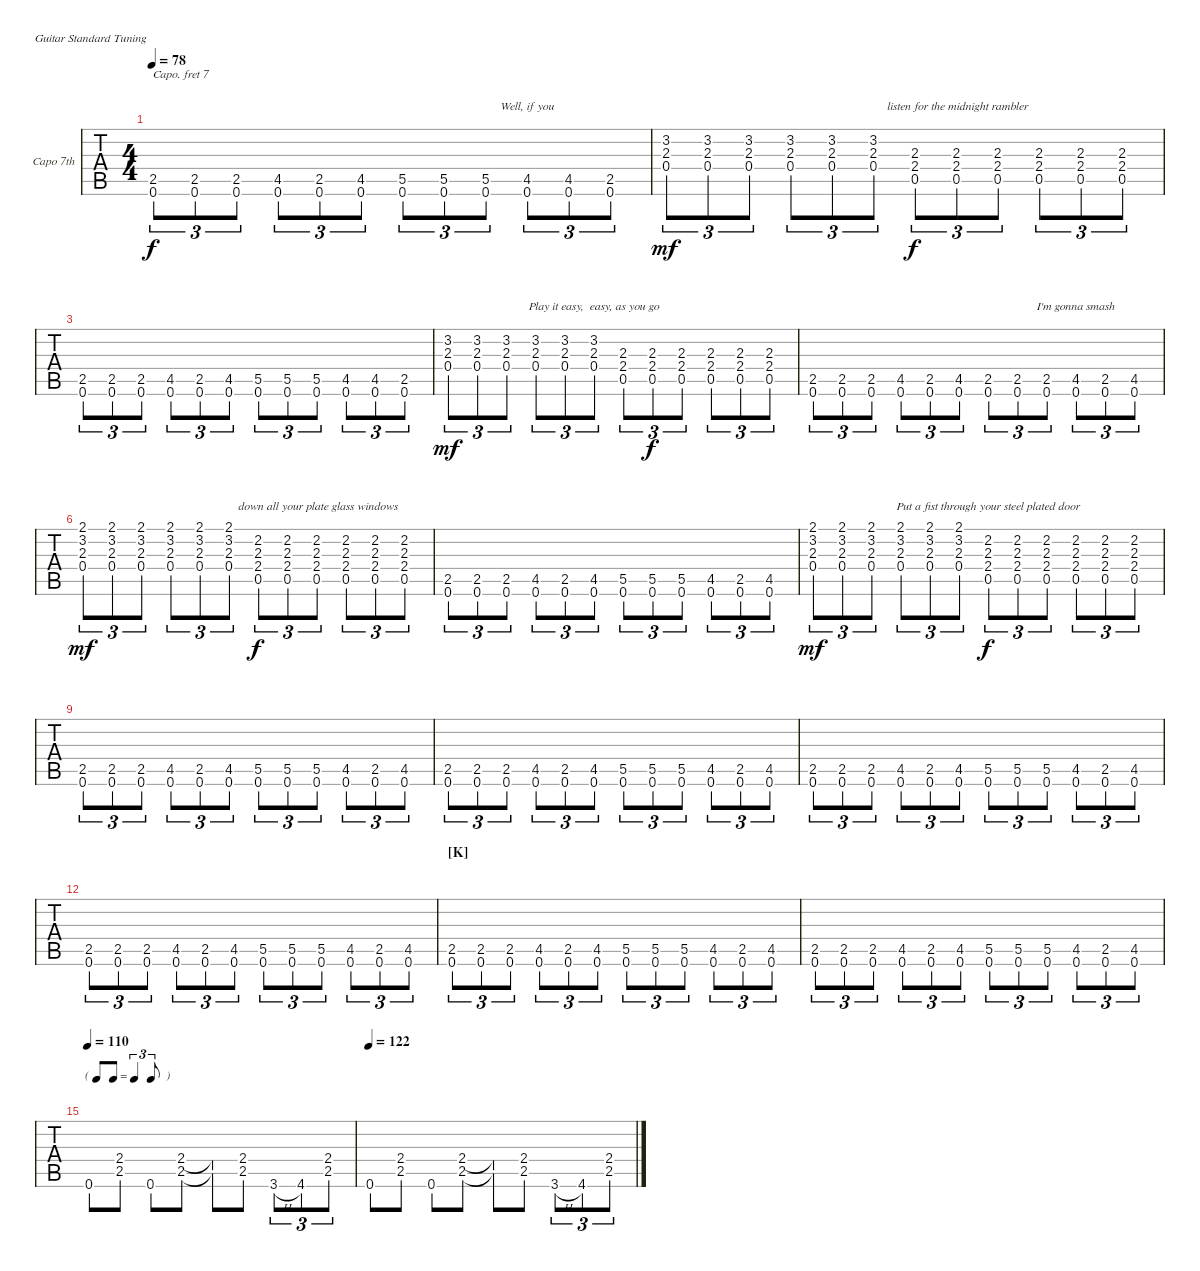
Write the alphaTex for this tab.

\bracketExtendMode nobrackets
\firstSystemTrackNameOrientation horizontal
\otherSystemsTrackNameOrientation horizontal
\defaultBarNumberDisplay FirstOfSystem
\track ("Capo 7th" "Capo 7th") {instrument electricguitarclean}
\staff {tabs}
\capo 7
\tuning (E4 B3 G3 D3 A2 E2)
\ts (4 4)
\tempo 78
\clef g2
\ks b
(2.5 0.6).8{tu (3 2) lyrics (0 "") lyrics (1 "") lyrics (2 "") lyrics (3 "") lyrics (4 "") dy f} (2.5 0.6).8{tu (3 2) lyrics (0 "") lyrics (1 "") lyrics (2 "") lyrics (3 "") lyrics (4 "")} (2.5 0.6).8{tu (3 2) lyrics (0 "") lyrics (1 "") lyrics (2 "") lyrics (3 "") lyrics (4 "")} (4.5 0.6).8{tu (3 2) lyrics (0 "") lyrics (1 "") lyrics (2 "") lyrics (3 "") lyrics (4 "")} (2.5 0.6).8{tu (3 2) lyrics (0 "") lyrics (1 "") lyrics (2 "") lyrics (3 "") lyrics (4 "")} (4.5 0.6).8{tu (3 2) lyrics (0 "") lyrics (1 "") lyrics (2 "") lyrics (3 "") lyrics (4 "")} (0.6 5.5).8{tu (3 2) lyrics (0 "") lyrics (1 "") lyrics (2 "") lyrics (3 "") lyrics (4 "")} (0.6 5.5).8{tu (3 2) lyrics (0 "") lyrics (1 "") lyrics (2 "") lyrics (3 "") lyrics (4 "")} (0.6 5.5).8{tu (3 2) lyrics (0 "") lyrics (1 "") lyrics (2 "") lyrics (3 "") lyrics (4 "")} (4.5 0.6).8{tu (3 2) lyrics (0 "") lyrics (1 "") lyrics (2 "") lyrics (3 "") lyrics (4 "Well, if you")} (4.5 0.6).8{tu (3 2) lyrics (0 "") lyrics (1 "") lyrics (2 "") lyrics (3 "") lyrics (4 "")} (2.5 0.6).8{tu (3 2) lyrics (0 "") lyrics (1 "") lyrics (2 "") lyrics (3 "") lyrics (4 "")} |
(3.2 2.3 0.4).8{tu (3 2) lyrics (0 "") lyrics (1 "") lyrics (2 "") lyrics (3 "") lyrics (4 "") dy mf} (3.2 2.3 0.4).8{tu (3 2) lyrics (0 "") lyrics (1 "") lyrics (2 "") lyrics (3 "") lyrics (4 "")} (3.2 2.3 0.4).8{tu (3 2) lyrics (0 "") lyrics (1 "") lyrics (2 "") lyrics (3 "") lyrics (4 "")} (3.2 2.3 0.4).8{tu (3 2) lyrics (0 "") lyrics (1 "") lyrics (2 "") lyrics (3 "") lyrics (4 "")} (3.2 2.3 0.4).8{tu (3 2) lyrics (0 "") lyrics (1 "") lyrics (2 "") lyrics (3 "") lyrics (4 "")} (3.2 2.3 0.4).8{tu (3 2) lyrics (0 "") lyrics (1 "") lyrics (2 "") lyrics (3 "") lyrics (4 "")} (2.3 2.4 0.5).8{tu (3 2) lyrics (0 "") lyrics (1 "") lyrics (2 "") lyrics (3 "") lyrics (4 "") dy f} (2.3 2.4 0.5).8{tu (3 2) lyrics (0 "") lyrics (1 "") lyrics (2 "") lyrics (3 "") lyrics (4 " listen for the midnight rambler")} (2.3 2.4 0.5).8{tu (3 2) lyrics (0 "") lyrics (1 "") lyrics (2 "") lyrics (3 "") lyrics (4 "")} (2.3 2.4 0.5).8{tu (3 2) lyrics (0 "") lyrics (1 "") lyrics (2 "") lyrics (3 "") lyrics (4 "")} (2.3 2.4 0.5).8{tu (3 2) lyrics (0 "") lyrics (1 "") lyrics (2 "") lyrics (3 "") lyrics (4 "")} (2.3 2.4 0.5).8{tu (3 2) lyrics (0 "") lyrics (1 "") lyrics (2 "") lyrics (3 "") lyrics (4 "")} |
(2.5 0.6).8{tu (3 2) lyrics (0 "") lyrics (1 "") lyrics (2 "") lyrics (3 "") lyrics (4 "")} (2.5 0.6).8{tu (3 2) lyrics (0 "") lyrics (1 "") lyrics (2 "") lyrics (3 "") lyrics (4 "")} (2.5 0.6).8{tu (3 2) lyrics (0 "") lyrics (1 "") lyrics (2 "") lyrics (3 "") lyrics (4 "")} (4.5 0.6).8{tu (3 2) lyrics (0 "") lyrics (1 "") lyrics (2 "") lyrics (3 "") lyrics (4 "")} (2.5 0.6).8{tu (3 2) lyrics (0 "") lyrics (1 "") lyrics (2 "") lyrics (3 "") lyrics (4 "")} (4.5 0.6).8{tu (3 2) lyrics (0 "") lyrics (1 "") lyrics (2 "") lyrics (3 "") lyrics (4 "")} (0.6 5.5).8{tu (3 2) lyrics (0 "") lyrics (1 "") lyrics (2 "") lyrics (3 "") lyrics (4 "")} (0.6 5.5).8{tu (3 2) lyrics (0 "") lyrics (1 "") lyrics (2 "") lyrics (3 "") lyrics (4 "")} (0.6 5.5).8{tu (3 2) lyrics (0 "") lyrics (1 "") lyrics (2 "") lyrics (3 "") lyrics (4 "")} (4.5 0.6).8{tu (3 2) lyrics (0 "") lyrics (1 "") lyrics (2 "") lyrics (3 "") lyrics (4 "")} (4.5 0.6).8{tu (3 2) lyrics (0 "") lyrics (1 "") lyrics (2 "") lyrics (3 "") lyrics (4 "")} (2.5 0.6).8{tu (3 2) lyrics (0 "") lyrics (1 "") lyrics (2 "") lyrics (3 "") lyrics (4 "")} |
(3.2 2.3 0.4).8{tu (3 2) lyrics (0 "") lyrics (1 "") lyrics (2 "") lyrics (3 "") lyrics (4 "") dy mf} (3.2 2.3 0.4).8{tu (3 2) lyrics (0 "") lyrics (1 "") lyrics (2 "") lyrics (3 "") lyrics (4 "")} (3.2 2.3 0.4).8{tu (3 2) lyrics (0 "") lyrics (1 "") lyrics (2 "") lyrics (3 "") lyrics (4 "")} (3.2 2.3 0.4).8{tu (3 2) lyrics (0 "") lyrics (1 "") lyrics (2 "") lyrics (3 "") lyrics (4 "")} (3.2 2.3 0.4).8{tu (3 2) lyrics (0 "") lyrics (1 "") lyrics (2 "") lyrics (3 "") lyrics (4 "")} (3.2 2.3 0.4).8{tu (3 2) lyrics (0 "") lyrics (1 "") lyrics (2 "") lyrics (3 "") lyrics (4 "Play it easy,  easy, as you go    ")} (2.3 2.4 0.5).8{tu (3 2) lyrics (0 "") lyrics (1 "") lyrics (2 "") lyrics (3 "") lyrics (4 "")} (2.3 2.4 0.5).8{tu (3 2) lyrics (0 "") lyrics (1 "") lyrics (2 "") lyrics (3 "") lyrics (4 "") dy f} (2.3 2.4 0.5).8{tu (3 2) lyrics (0 "") lyrics (1 "") lyrics (2 "") lyrics (3 "") lyrics (4 "")} (2.3 2.4 0.5).8{tu (3 2) lyrics (0 "") lyrics (1 "") lyrics (2 "") lyrics (3 "") lyrics (4 "")} (2.3 2.4 0.5).8{tu (3 2) lyrics (0 "") lyrics (1 "") lyrics (2 "") lyrics (3 "") lyrics (4 "")} (2.3 2.4 0.5).8{tu (3 2) lyrics (0 "") lyrics (1 "") lyrics (2 "") lyrics (3 "") lyrics (4 "")} |
(2.5 0.6).8{tu (3 2) lyrics (0 "") lyrics (1 "") lyrics (2 "") lyrics (3 "") lyrics (4 "")} (2.5 0.6).8{tu (3 2) lyrics (0 "") lyrics (1 "") lyrics (2 "") lyrics (3 "") lyrics (4 "")} (2.5 0.6).8{tu (3 2) lyrics (0 "") lyrics (1 "") lyrics (2 "") lyrics (3 "") lyrics (4 "")} (4.5 0.6).8{tu (3 2) lyrics (0 "") lyrics (1 "") lyrics (2 "") lyrics (3 "") lyrics (4 "")} (2.5 0.6).8{tu (3 2) lyrics (0 "") lyrics (1 "") lyrics (2 "") lyrics (3 "") lyrics (4 "")} (4.5 0.6).8{tu (3 2) lyrics (0 "") lyrics (1 "") lyrics (2 "") lyrics (3 "") lyrics (4 "")} (2.5 0.6).8{tu (3 2) lyrics (0 "") lyrics (1 "") lyrics (2 "") lyrics (3 "") lyrics (4 "")} (2.5 0.6).8{tu (3 2) lyrics (0 "") lyrics (1 "") lyrics (2 "") lyrics (3 "") lyrics (4 "")} (2.5 0.6).8{tu (3 2) lyrics (0 "") lyrics (1 "") lyrics (2 "") lyrics (3 "") lyrics (4 "")} (4.5 0.6).8{tu (3 2) lyrics (0 "") lyrics (1 "") lyrics (2 "") lyrics (3 "") lyrics (4 "I'm gonna smash")} (2.5 0.6).8{tu (3 2) lyrics (0 "") lyrics (1 "") lyrics (2 "") lyrics (3 "") lyrics (4 "")} (4.5 0.6).8{tu (3 2) lyrics (0 "") lyrics (1 "") lyrics (2 "") lyrics (3 "") lyrics (4 "")} |
(2.1 3.2 2.3 0.4).8{tu (3 2) lyrics (0 "") lyrics (1 "") lyrics (2 "") lyrics (3 "") lyrics (4 "") dy mf} (2.1 3.2 2.3 0.4).8{tu (3 2) lyrics (0 "") lyrics (1 "") lyrics (2 "") lyrics (3 "") lyrics (4 "")} (2.1 3.2 2.3 0.4).8{tu (3 2) lyrics (0 "") lyrics (1 "") lyrics (2 "") lyrics (3 "") lyrics (4 "")} (2.1 3.2 2.3 0.4).8{tu (3 2) lyrics (0 "") lyrics (1 "") lyrics (2 "") lyrics (3 "") lyrics (4 "")} (2.1 3.2 2.3 0.4).8{tu (3 2) lyrics (0 "") lyrics (1 "") lyrics (2 "") lyrics (3 "") lyrics (4 "")} (2.1 3.2 2.3 0.4).8{tu (3 2) lyrics (0 "") lyrics (1 "") lyrics (2 "") lyrics (3 "") lyrics (4 "")} (2.2 2.3 2.4 0.5).8{tu (3 2) lyrics (0 "") lyrics (1 "") lyrics (2 "") lyrics (3 "") lyrics (4 "") dy f} (2.2 2.3 2.4 0.5).8{tu (3 2) lyrics (0 "") lyrics (1 "") lyrics (2 "") lyrics (3 "") lyrics (4 "")} (2.2 2.3 2.4 0.5).8{tu (3 2) lyrics (0 "") lyrics (1 "") lyrics (2 "") lyrics (3 "") lyrics (4 " down all your plate glass windows")} (2.2 2.3 2.4 0.5).8{tu (3 2) lyrics (0 "") lyrics (1 "") lyrics (2 "") lyrics (3 "") lyrics (4 "")} (2.2 2.3 2.4 0.5).8{tu (3 2) lyrics (0 "") lyrics (1 "") lyrics (2 "") lyrics (3 "") lyrics (4 "")} (2.2 2.3 2.4 0.5).8{tu (3 2) lyrics (0 "") lyrics (1 "") lyrics (2 "") lyrics (3 "") lyrics (4 "")} |
(2.5 0.6).8{tu (3 2) lyrics (0 "") lyrics (1 "") lyrics (2 "") lyrics (3 "") lyrics (4 "")} (2.5 0.6).8{tu (3 2) lyrics (0 "") lyrics (1 "") lyrics (2 "") lyrics (3 "") lyrics (4 "")} (2.5 0.6).8{tu (3 2) lyrics (0 "") lyrics (1 "") lyrics (2 "") lyrics (3 "") lyrics (4 "")} (4.5 0.6).8{tu (3 2) lyrics (0 "") lyrics (1 "") lyrics (2 "") lyrics (3 "") lyrics (4 "")} (2.5 0.6).8{tu (3 2) lyrics (0 "") lyrics (1 "") lyrics (2 "") lyrics (3 "") lyrics (4 "")} (4.5 0.6).8{tu (3 2) lyrics (0 "") lyrics (1 "") lyrics (2 "") lyrics (3 "") lyrics (4 "")} (0.6 5.5).8{tu (3 2) lyrics (0 "") lyrics (1 "") lyrics (2 "") lyrics (3 "") lyrics (4 "")} (0.6 5.5).8{tu (3 2) lyrics (0 "") lyrics (1 "") lyrics (2 "") lyrics (3 "") lyrics (4 "")} (0.6 5.5).8{tu (3 2) lyrics (0 "") lyrics (1 "") lyrics (2 "") lyrics (3 "") lyrics (4 "")} (4.5 0.6).8{tu (3 2) lyrics (0 "") lyrics (1 "") lyrics (2 "") lyrics (3 "") lyrics (4 "")} (2.5 0.6).8{tu (3 2) lyrics (0 "") lyrics (1 "") lyrics (2 "") lyrics (3 "") lyrics (4 "")} (4.5 0.6).8{tu (3 2) lyrics (0 "") lyrics (1 "") lyrics (2 "") lyrics (3 "") lyrics (4 "")} |
(2.1 3.2 2.3 0.4).8{tu (3 2) lyrics (0 "") lyrics (1 "") lyrics (2 "") lyrics (3 "") lyrics (4 "") dy mf} (2.1 3.2 2.3 0.4).8{tu (3 2) lyrics (0 "") lyrics (1 "") lyrics (2 "") lyrics (3 "") lyrics (4 "")} (2.1 3.2 2.3 0.4).8{tu (3 2) lyrics (0 "") lyrics (1 "") lyrics (2 "") lyrics (3 "") lyrics (4 "")} (2.1 3.2 2.3 0.4).8{tu (3 2) lyrics (0 "") lyrics (1 "") lyrics (2 "") lyrics (3 "") lyrics (4 "")} (2.1 3.2 2.3 0.4).8{tu (3 2) lyrics (0 "") lyrics (1 "") lyrics (2 "") lyrics (3 "") lyrics (4 "")} (2.1 3.2 2.3 0.4).8{tu (3 2) lyrics (0 "") lyrics (1 "") lyrics (2 "") lyrics (3 "") lyrics (4 "")} (2.2 2.3 2.4 0.5).8{tu (3 2) lyrics (0 "") lyrics (1 "") lyrics (2 "") lyrics (3 "") lyrics (4 "Put a fist through your steel plated door") dy f} (2.2 2.3 2.4 0.5).8{tu (3 2) lyrics (0 "") lyrics (1 "") lyrics (2 "") lyrics (3 "") lyrics (4 "")} (2.2 2.3 2.4 0.5).8{tu (3 2) lyrics (0 "") lyrics (1 "") lyrics (2 "") lyrics (3 "") lyrics (4 "")} (2.2 2.3 2.4 0.5).8{tu (3 2) lyrics (0 "") lyrics (1 "") lyrics (2 "") lyrics (3 "") lyrics (4 "")} (2.2 2.3 2.4 0.5).8{tu (3 2) lyrics (0 "") lyrics (1 "") lyrics (2 "") lyrics (3 "") lyrics (4 "")} (2.2 2.3 2.4 0.5).8{tu (3 2) lyrics (0 "") lyrics (1 "") lyrics (2 "") lyrics (3 "") lyrics (4 "")} |
(2.5 0.6).8{tu (3 2) lyrics (0 "") lyrics (1 "") lyrics (2 "") lyrics (3 "") lyrics (4 "")} (2.5 0.6).8{tu (3 2) lyrics (0 "") lyrics (1 "") lyrics (2 "") lyrics (3 "") lyrics (4 "")} (2.5 0.6).8{tu (3 2) lyrics (0 "") lyrics (1 "") lyrics (2 "") lyrics (3 "") lyrics (4 "")} (4.5 0.6).8{tu (3 2) lyrics (0 "") lyrics (1 "") lyrics (2 "") lyrics (3 "") lyrics (4 "")} (2.5 0.6).8{tu (3 2) lyrics (0 "") lyrics (1 "") lyrics (2 "") lyrics (3 "") lyrics (4 "")} (4.5 0.6).8{tu (3 2) lyrics (0 "") lyrics (1 "") lyrics (2 "") lyrics (3 "") lyrics (4 "")} (0.6 5.5).8{tu (3 2) lyrics (0 "") lyrics (1 "") lyrics (2 "") lyrics (3 "") lyrics (4 "")} (0.6 5.5).8{tu (3 2) lyrics (0 "") lyrics (1 "") lyrics (2 "") lyrics (3 "") lyrics (4 "")} (0.6 5.5).8{tu (3 2) lyrics (0 "") lyrics (1 "") lyrics (2 "") lyrics (3 "") lyrics (4 "")} (4.5 0.6).8{tu (3 2) lyrics (0 "") lyrics (1 "") lyrics (2 "") lyrics (3 "") lyrics (4 "")} (2.5 0.6).8{tu (3 2) lyrics (0 "") lyrics (1 "") lyrics (2 "") lyrics (3 "") lyrics (4 "")} (4.5 0.6).8{tu (3 2) lyrics (0 "") lyrics (1 "") lyrics (2 "") lyrics (3 "") lyrics (4 "")} |
(2.5 0.6).8{tu (3 2) lyrics (0 "") lyrics (1 "") lyrics (2 "") lyrics (3 "") lyrics (4 "")} (2.5 0.6).8{tu (3 2) lyrics (0 "") lyrics (1 "") lyrics (2 "") lyrics (3 "") lyrics (4 "")} (2.5 0.6).8{tu (3 2) lyrics (0 "") lyrics (1 "") lyrics (2 "") lyrics (3 "") lyrics (4 "")} (4.5 0.6).8{tu (3 2) lyrics (0 "") lyrics (1 "") lyrics (2 "") lyrics (3 "") lyrics (4 "")} (2.5 0.6).8{tu (3 2) lyrics (0 "") lyrics (1 "") lyrics (2 "") lyrics (3 "") lyrics (4 "")} (4.5 0.6).8{tu (3 2) lyrics (0 "") lyrics (1 "") lyrics (2 "") lyrics (3 "") lyrics (4 "")} (0.6 5.5).8{tu (3 2) lyrics (0 "") lyrics (1 "") lyrics (2 "") lyrics (3 "") lyrics (4 "")} (0.6 5.5).8{tu (3 2) lyrics (0 "") lyrics (1 "") lyrics (2 "") lyrics (3 "") lyrics (4 "")} (0.6 5.5).8{tu (3 2) lyrics (0 "") lyrics (1 "") lyrics (2 "") lyrics (3 "") lyrics (4 "")} (4.5 0.6).8{tu (3 2) lyrics (0 "") lyrics (1 "") lyrics (2 "") lyrics (3 "") lyrics (4 "")} (2.5 0.6).8{tu (3 2) lyrics (0 "") lyrics (1 "") lyrics (2 "") lyrics (3 "") lyrics (4 "")} (4.5 0.6).8{tu (3 2) lyrics (0 "") lyrics (1 "") lyrics (2 "") lyrics (3 "") lyrics (4 "")} |
(2.5 0.6).8{tu (3 2) lyrics (0 "") lyrics (1 "") lyrics (2 "") lyrics (3 "") lyrics (4 "")} (2.5 0.6).8{tu (3 2) lyrics (0 "") lyrics (1 "") lyrics (2 "") lyrics (3 "") lyrics (4 "")} (2.5 0.6).8{tu (3 2) lyrics (0 "") lyrics (1 "") lyrics (2 "") lyrics (3 "") lyrics (4 "")} (4.5 0.6).8{tu (3 2) lyrics (0 "") lyrics (1 "") lyrics (2 "") lyrics (3 "") lyrics (4 "")} (2.5 0.6).8{tu (3 2) lyrics (0 "") lyrics (1 "") lyrics (2 "") lyrics (3 "") lyrics (4 "")} (4.5 0.6).8{tu (3 2) lyrics (0 "") lyrics (1 "") lyrics (2 "") lyrics (3 "") lyrics (4 "")} (0.6 5.5).8{tu (3 2) lyrics (0 "") lyrics (1 "") lyrics (2 "") lyrics (3 "") lyrics (4 "")} (0.6 5.5).8{tu (3 2) lyrics (0 "") lyrics (1 "") lyrics (2 "") lyrics (3 "") lyrics (4 "")} (0.6 5.5).8{tu (3 2) lyrics (0 "") lyrics (1 "") lyrics (2 "") lyrics (3 "") lyrics (4 "")} (4.5 0.6).8{tu (3 2) lyrics (0 "") lyrics (1 "") lyrics (2 "") lyrics (3 "") lyrics (4 "")} (2.5 0.6).8{tu (3 2) lyrics (0 "") lyrics (1 "") lyrics (2 "") lyrics (3 "") lyrics (4 "")} (4.5 0.6).8{tu (3 2) lyrics (0 "") lyrics (1 "") lyrics (2 "") lyrics (3 "") lyrics (4 "")} |
(2.5 0.6).8{tu (3 2) lyrics (0 "") lyrics (1 "") lyrics (2 "") lyrics (3 "") lyrics (4 "")} (2.5 0.6).8{tu (3 2) lyrics (0 "") lyrics (1 "") lyrics (2 "") lyrics (3 "") lyrics (4 "")} (2.5 0.6).8{tu (3 2) lyrics (0 "") lyrics (1 "") lyrics (2 "") lyrics (3 "") lyrics (4 "")} (4.5 0.6).8{tu (3 2) lyrics (0 "") lyrics (1 "") lyrics (2 "") lyrics (3 "") lyrics (4 "")} (2.5 0.6).8{tu (3 2) lyrics (0 "") lyrics (1 "") lyrics (2 "") lyrics (3 "") lyrics (4 "")} (4.5 0.6).8{tu (3 2) lyrics (0 "") lyrics (1 "") lyrics (2 "") lyrics (3 "") lyrics (4 "")} (0.6 5.5).8{tu (3 2) lyrics (0 "") lyrics (1 "") lyrics (2 "") lyrics (3 "") lyrics (4 "")} (0.6 5.5).8{tu (3 2) lyrics (0 "") lyrics (1 "") lyrics (2 "") lyrics (3 "") lyrics (4 "")} (0.6 5.5).8{tu (3 2) lyrics (0 "") lyrics (1 "") lyrics (2 "") lyrics (3 "") lyrics (4 "")} (4.5 0.6).8{tu (3 2) lyrics (0 "") lyrics (1 "") lyrics (2 "") lyrics (3 "") lyrics (4 "")} (2.5 0.6).8{tu (3 2) lyrics (0 "") lyrics (1 "") lyrics (2 "") lyrics (3 "") lyrics (4 "")} (4.5 0.6).8{tu (3 2) lyrics (0 "") lyrics (1 "") lyrics (2 "") lyrics (3 "") lyrics (4 "")} |
\section ("K" "")
(2.5 0.6).8{tu (3 2) lyrics (0 "") lyrics (1 "") lyrics (2 "") lyrics (3 "") lyrics (4 "")} (2.5 0.6).8{tu (3 2) lyrics (0 "") lyrics (1 "") lyrics (2 "") lyrics (3 "") lyrics (4 "")} (2.5 0.6).8{tu (3 2) lyrics (0 "") lyrics (1 "") lyrics (2 "") lyrics (3 "") lyrics (4 "")} (4.5 0.6).8{tu (3 2) lyrics (0 "") lyrics (1 "") lyrics (2 "") lyrics (3 "") lyrics (4 "")} (2.5 0.6).8{tu (3 2) lyrics (0 "") lyrics (1 "") lyrics (2 "") lyrics (3 "") lyrics (4 "")} (4.5 0.6).8{tu (3 2) lyrics (0 "") lyrics (1 "") lyrics (2 "") lyrics (3 "") lyrics (4 "")} (0.6 5.5).8{tu (3 2) lyrics (0 "") lyrics (1 "") lyrics (2 "") lyrics (3 "") lyrics (4 "")} (0.6 5.5).8{tu (3 2) lyrics (0 "") lyrics (1 "") lyrics (2 "") lyrics (3 "") lyrics (4 "")} (0.6 5.5).8{tu (3 2) lyrics (0 "") lyrics (1 "") lyrics (2 "") lyrics (3 "") lyrics (4 "")} (4.5 0.6).8{tu (3 2) lyrics (0 "") lyrics (1 "") lyrics (2 "") lyrics (3 "") lyrics (4 "")} (2.5 0.6).8{tu (3 2) lyrics (0 "") lyrics (1 "") lyrics (2 "") lyrics (3 "") lyrics (4 "")} (4.5 0.6).8{tu (3 2) lyrics (0 "") lyrics (1 "") lyrics (2 "") lyrics (3 "") lyrics (4 "")} |
(2.5 0.6).8{tu (3 2) lyrics (0 "") lyrics (1 "") lyrics (2 "") lyrics (3 "") lyrics (4 "")} (2.5 0.6).8{tu (3 2) lyrics (0 "") lyrics (1 "") lyrics (2 "") lyrics (3 "") lyrics (4 "")} (2.5 0.6).8{tu (3 2) lyrics (0 "") lyrics (1 "") lyrics (2 "") lyrics (3 "") lyrics (4 "")} (4.5 0.6).8{tu (3 2) lyrics (0 "") lyrics (1 "") lyrics (2 "") lyrics (3 "") lyrics (4 "")} (2.5 0.6).8{tu (3 2) lyrics (0 "") lyrics (1 "") lyrics (2 "") lyrics (3 "") lyrics (4 "")} (4.5 0.6).8{tu (3 2) lyrics (0 "") lyrics (1 "") lyrics (2 "") lyrics (3 "") lyrics (4 "")} (0.6 5.5).8{tu (3 2) lyrics (0 "") lyrics (1 "") lyrics (2 "") lyrics (3 "") lyrics (4 "")} (0.6 5.5).8{tu (3 2) lyrics (0 "") lyrics (1 "") lyrics (2 "") lyrics (3 "") lyrics (4 "")} (0.6 5.5).8{tu (3 2) lyrics (0 "") lyrics (1 "") lyrics (2 "") lyrics (3 "") lyrics (4 "")} (4.5 0.6).8{tu (3 2) lyrics (0 "") lyrics (1 "") lyrics (2 "") lyrics (3 "") lyrics (4 "")} (2.5 0.6).8{tu (3 2) lyrics (0 "") lyrics (1 "") lyrics (2 "") lyrics (3 "") lyrics (4 "")} (4.5 0.6).8{tu (3 2) lyrics (0 "") lyrics (1 "") lyrics (2 "") lyrics (3 "") lyrics (4 "")} |
\tf triplet8th
\tempo 110
0.6.8{lyrics (0 "") lyrics (1 "") lyrics (2 "") lyrics (3 "") lyrics (4 "")} (2.4 2.5).8{lyrics (0 "") lyrics (1 "") lyrics (2 "") lyrics (3 "") lyrics (4 "")} 0.6.8{lyrics (0 "") lyrics (1 "") lyrics (2 "") lyrics (3 "") lyrics (4 "")} (2.4 2.5).8{lyrics (0 "") lyrics (1 "") lyrics (2 "") lyrics (3 "") lyrics (4 "")} (2.4{t} 2.5{t}).8{lyrics (0 "") lyrics (1 "") lyrics (2 "") lyrics (3 "") lyrics (4 "")} (2.4 2.5).8{lyrics (0 "") lyrics (1 "") lyrics (2 "") lyrics (3 "") lyrics (4 "")} 3.6{h}.8{tu (3 2) lyrics (0 "") lyrics (1 "") lyrics (2 "") lyrics (3 "") lyrics (4 "")} 4.6.8{tu (3 2) lyrics (0 "") lyrics (1 "") lyrics (2 "") lyrics (3 "") lyrics (4 "")} (2.4 2.5).8{tu (3 2) lyrics (0 "") lyrics (1 "") lyrics (2 "") lyrics (3 "") lyrics (4 "")} |
\tempo 122
0.6.8{lyrics (0 "") lyrics (1 "") lyrics (2 "") lyrics (3 "") lyrics (4 "")} (2.4 2.5).8{lyrics (0 "") lyrics (1 "") lyrics (2 "") lyrics (3 "") lyrics (4 "")} 0.6.8{lyrics (0 "") lyrics (1 "") lyrics (2 "") lyrics (3 "") lyrics (4 "")} (2.4 2.5).8{lyrics (0 "") lyrics (1 "") lyrics (2 "") lyrics (3 "") lyrics (4 "")} (2.4{t} 2.5{t}).8{lyrics (0 "") lyrics (1 "") lyrics (2 "") lyrics (3 "") lyrics (4 "")} (2.4 2.5).8{lyrics (0 "") lyrics (1 "") lyrics (2 "") lyrics (3 "") lyrics (4 "")} 3.6{h}.8{tu (3 2) lyrics (0 "") lyrics (1 "") lyrics (2 "") lyrics (3 "") lyrics (4 "")} 4.6.8{tu (3 2) lyrics (0 "") lyrics (1 "") lyrics (2 "") lyrics (3 "") lyrics (4 "")} (2.4 2.5).8{tu (3 2) lyrics (0 "") lyrics (1 "") lyrics (2 "") lyrics (3 "") lyrics (4 "")}
